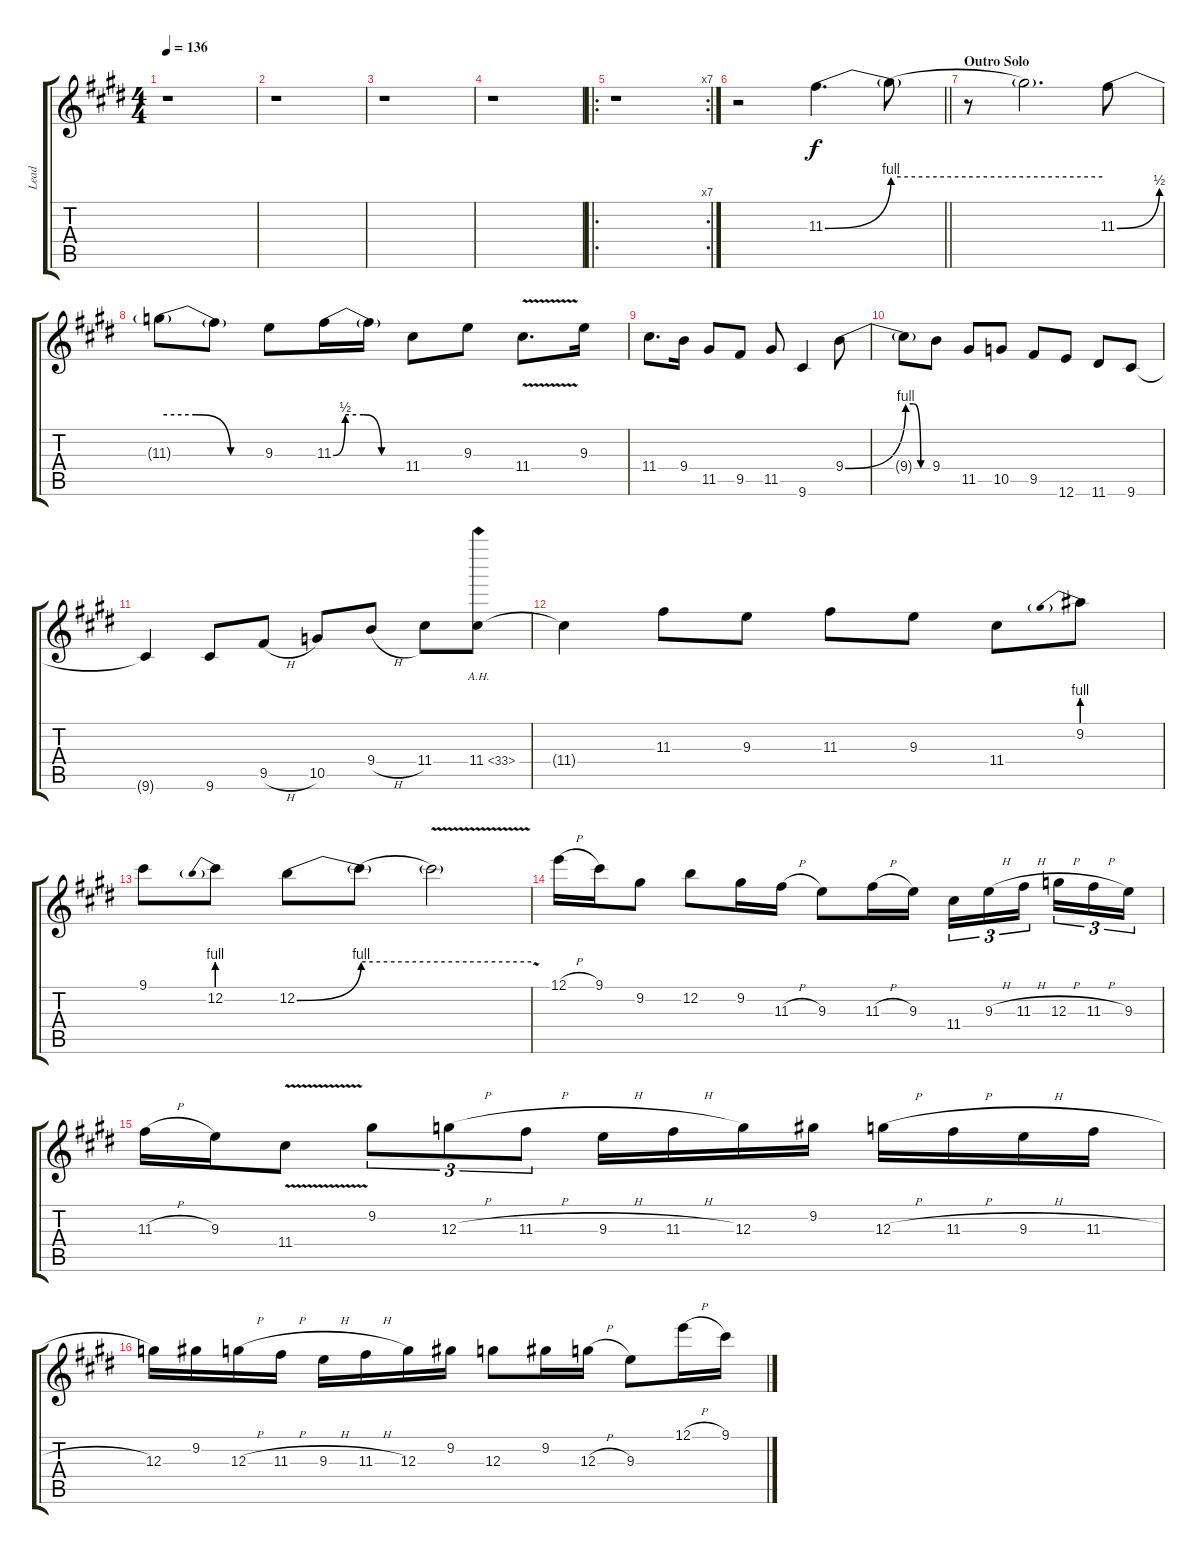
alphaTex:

\track ("Lead" "Lead") {instrument distortionguitar}
\staff {score tabs}
\tuning (E4 B3 G3 D3 A2 E2) {hide}
\ts (4 4)
\tempo 136
\clef g2
\ks e
r.1{dy ff} |
r.1 |
r.1 |
r.1 |
\ro
\rc 7
\ks c#minor
r.1 |
\barLineRight lightlight
\ks e
r.2 11.3{be (bend 0 0 60 4)}.4{d dy f} 11.3{be (hold 0 4 60 4) t}.8 |
\section ("" "Outro Solo")
\ks c#minor
r.8 11.3{t}.2{d} 11.3{be (bend 0 0 60 2)}.8 |
11.3{be (custom 0 2 20 2 40 0 60 0) t}.8 11.3{t}.8 9.3.8 11.3{be (custom 0 0 10 2 25 2 40 0 60 0)}.16 11.3{t}.16 11.4.8 9.3.8 11.4{v}.8{d} 9.3.16 |
11.4.8{d} 9.4.16 11.5.8 9.5.8 11.5.8 9.6.4 9.4{be (bend 0 0 60 4)}.8 |
9.4{be (custom 0 4 20 4 40 0 60 0) t}.8 9.4.8 11.5.8 10.5.8 9.5.8 12.6.8 11.6.8 9.6.8 |
9.6{t}.4 9.6.8 9.5{h}.8 10.5.8 9.4{h}.8 11.4.8 11.4{ah 22}.8 |
11.4{t}.4 11.3.8 9.3.8 11.3.8 9.3.8 11.4.8 9.2{be (prebend 0 4 60 4)}.8 |
9.1.8 12.2{be (prebend 0 4 60 4)}.8 12.2{be (bend 0 0 60 4)}.8 12.2{be (hold 0 4 60 4) t}.8 12.2{v t}.2 |
12.1{h}.16 9.1.16 9.2.8 12.2.8 9.2.16 11.3{h}.16 9.3.8 11.3{h}.16 9.3.16 11.4.16{tu (3 2)} 9.3{h}.16{tu (3 2)} 11.3{h}.16{tu (3 2) beam splitsecondary} 12.3{h}.16{tu (3 2)} 11.3{h}.16{tu (3 2)} 9.3.16{tu (3 2)} |
11.3{h}.16 9.3.16 11.4{v}.8 9.2.8{tu (3 2)} 12.3{h}.8{tu (3 2)} 11.3{h}.8{tu (3 2)} 9.3{h}.16 11.3{h}.16 12.3.16 9.2.16 12.3{h}.16 11.3{h}.16 9.3{h}.16 11.3{h}.16 |
12.3.16 9.2.16 12.3{h}.16 11.3{h}.16 9.3{h}.16 11.3{h}.16 12.3.16 9.2.16 12.3.8 9.2.16 12.3{h}.16 9.3.8 12.1{h}.16 9.1.16
